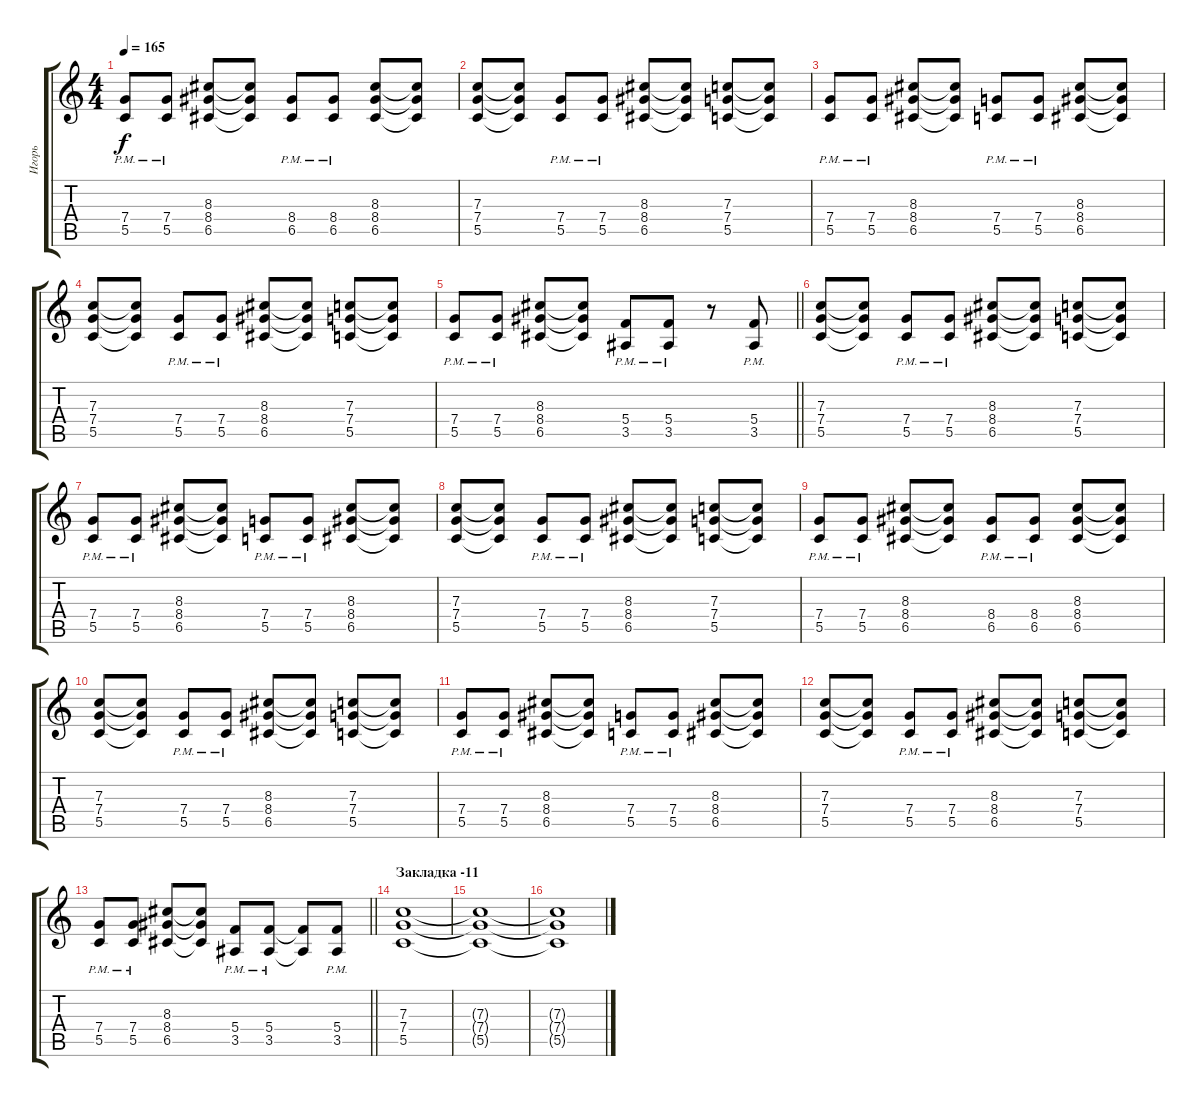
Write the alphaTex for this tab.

\track ("Игорь" "Игорь") {instrument distortionguitar}
\staff {score tabs}
\tuning (D4 A3 F3 C3 G2 C2) {hide}
\ts (4 4)
\tempo 165
\clef g2
\ks c
(7.4{pm} 5.5{pm}).8{dy f} (7.4{pm} 5.5{pm}).8 (8.3 8.4 6.5).8 (8.3{t} 8.4{t} 6.5{t}).8 (8.4{pm} 6.5{pm}).8 (8.4{pm} 6.5{pm}).8 (8.3 8.4 6.5).8 (8.3{t} 8.4{t} 6.5{t}).8 |
(7.3 7.4 5.5).8 (7.3{t} 7.4{t} 5.5{t}).8 (7.4{pm} 5.5{pm}).8 (7.4{pm} 5.5{pm}).8 (8.3 8.4 6.5).8 (8.3{t} 8.4{t} 6.5{t}).8 (7.3 7.4 5.5).8 (7.3{t} 7.4{t} 5.5{t}).8 |
(7.4{pm} 5.5{pm}).8 (7.4{pm} 5.5{pm}).8 (8.3 8.4 6.5).8 (8.3{t} 8.4{t} 6.5{t}).8 (7.4{pm} 5.5{pm}).8 (7.4{pm} 5.5{pm}).8 (8.3 8.4 6.5).8 (8.3{t} 8.4{t} 6.5{t}).8 |
(7.3 7.4 5.5).8 (7.3{t} 7.4{t} 5.5{t}).8 (7.4{pm} 5.5{pm}).8 (7.4{pm} 5.5{pm}).8 (8.3 8.4 6.5).8 (8.3{t} 8.4{t} 6.5{t}).8 (7.3 7.4 5.5).8 (7.3{t} 7.4{t} 5.5{t}).8 |
\barLineRight lightlight
(7.4{pm} 5.5{pm}).8 (7.4{pm} 5.5{pm}).8 (8.3 8.4 6.5).8 (8.3{t} 8.4{t} 6.5{t}).8 (5.4{pm} 3.5{pm}).8 (5.4{pm} 3.5{pm}).8 r.8 (5.4{pm} 3.5{pm}).8 |
(7.3 7.4 5.5).8 (7.3{t} 7.4{t} 5.5{t}).8 (7.4{pm} 5.5{pm}).8 (7.4{pm} 5.5{pm}).8 (8.3 8.4 6.5).8 (8.3{t} 8.4{t} 6.5{t}).8 (7.3 7.4 5.5).8 (7.3{t} 7.4{t} 5.5{t}).8 |
(7.4{pm} 5.5{pm}).8 (7.4{pm} 5.5{pm}).8 (8.3 8.4 6.5).8 (8.3{t} 8.4{t} 6.5{t}).8 (7.4{pm} 5.5{pm}).8 (7.4{pm} 5.5{pm}).8 (8.3 8.4 6.5).8 (8.3{t} 8.4{t} 6.5{t}).8 |
(7.3 7.4 5.5).8 (7.3{t} 7.4{t} 5.5{t}).8 (7.4{pm} 5.5{pm}).8 (7.4{pm} 5.5{pm}).8 (8.3 8.4 6.5).8 (8.3{t} 8.4{t} 6.5{t}).8 (7.3 7.4 5.5).8 (7.3{t} 7.4{t} 5.5{t}).8 |
(7.4{pm} 5.5{pm}).8 (7.4{pm} 5.5{pm}).8 (8.3 8.4 6.5).8 (8.3{t} 8.4{t} 6.5{t}).8 (8.4{pm} 6.5{pm}).8 (8.4{pm} 6.5{pm}).8 (8.3 8.4 6.5).8 (8.3{t} 8.4{t} 6.5{t}).8 |
(7.3 7.4 5.5).8 (7.3{t} 7.4{t} 5.5{t}).8 (7.4{pm} 5.5{pm}).8 (7.4{pm} 5.5{pm}).8 (8.3 8.4 6.5).8 (8.3{t} 8.4{t} 6.5{t}).8 (7.3 7.4 5.5).8 (7.3{t} 7.4{t} 5.5{t}).8 |
(7.4{pm} 5.5{pm}).8 (7.4{pm} 5.5{pm}).8 (8.3 8.4 6.5).8 (8.3{t} 8.4{t} 6.5{t}).8 (7.4{pm} 5.5{pm}).8 (7.4{pm} 5.5{pm}).8 (8.3 8.4 6.5).8 (8.3{t} 8.4{t} 6.5{t}).8 |
(7.3 7.4 5.5).8 (7.3{t} 7.4{t} 5.5{t}).8 (7.4{pm} 5.5{pm}).8 (7.4{pm} 5.5{pm}).8 (8.3 8.4 6.5).8 (8.3{t} 8.4{t} 6.5{t}).8 (7.3 7.4 5.5).8 (7.3{t} 7.4{t} 5.5{t}).8 |
\barLineRight lightlight
(7.4{pm} 5.5{pm}).8 (7.4{pm} 5.5{pm}).8 (8.3 8.4 6.5).8 (8.3{t} 8.4{t} 6.5{t}).8 (5.4{pm} 3.5{pm}).8 (5.4{pm} 3.5{pm}).8 (5.4{t} 3.5{t}).8 (5.4{pm} 3.5{pm}).8 |
\section ("" "Закладка -11")
(7.3 7.4 5.5).1 |
(7.3{t} 7.4{t} 5.5{t}).1 |
(7.3{t} 7.4{t} 5.5{t}).1
